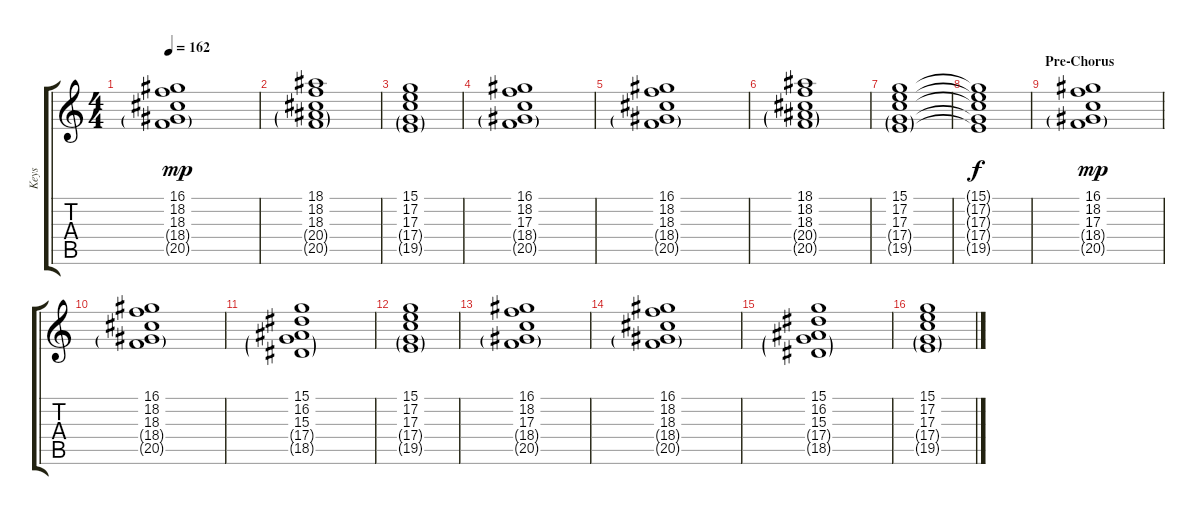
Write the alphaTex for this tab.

\track ("Keys" "Keys") {instrument stringensemble1}
\staff {score tabs}
\tuning (E4 B3 G3 D3 A2 E2) {hide}
\ts (4 4)
\tempo 162
\clef g2
\ks c
(16.1 18.2 18.3 18.4{g} 20.5{g}).1{dy mp} |
(18.1 18.2 18.3 20.4{g} 20.5{g}).1 |
(15.1 17.2 17.3 17.4{g} 19.5{g}).1 |
(16.1 18.2 17.3 18.4{g} 20.5{g}).1 |
(16.1 18.2 18.3 18.4{g} 20.5{g}).1 |
(18.1 18.2 18.3 20.4{g} 20.5{g}).1 |
(15.1 17.2 17.3 17.4{g} 19.5{g}).1 |
(15.1{t} 17.2{t} 17.3{t} 17.4{t} 19.5{t}).1{dy f} |
\section ("" "Pre-Chorus")
(16.1 18.2 17.3 18.4{g} 20.5{g}).1{dy mp} |
(16.1 18.2 18.3 18.4{g} 20.5{g}).1 |
(15.1 16.2 15.3 17.4{g} 18.5{g}).1 |
(15.1 17.2 17.3 17.4{g} 19.5{g}).1 |
(16.1 18.2 17.3 18.4{g} 20.5{g}).1 |
(16.1 18.2 18.3 18.4{g} 20.5{g}).1 |
(15.1 16.2 15.3 17.4{g} 18.5{g}).1 |
(15.1 17.2 17.3 17.4{g} 19.5{g}).1
